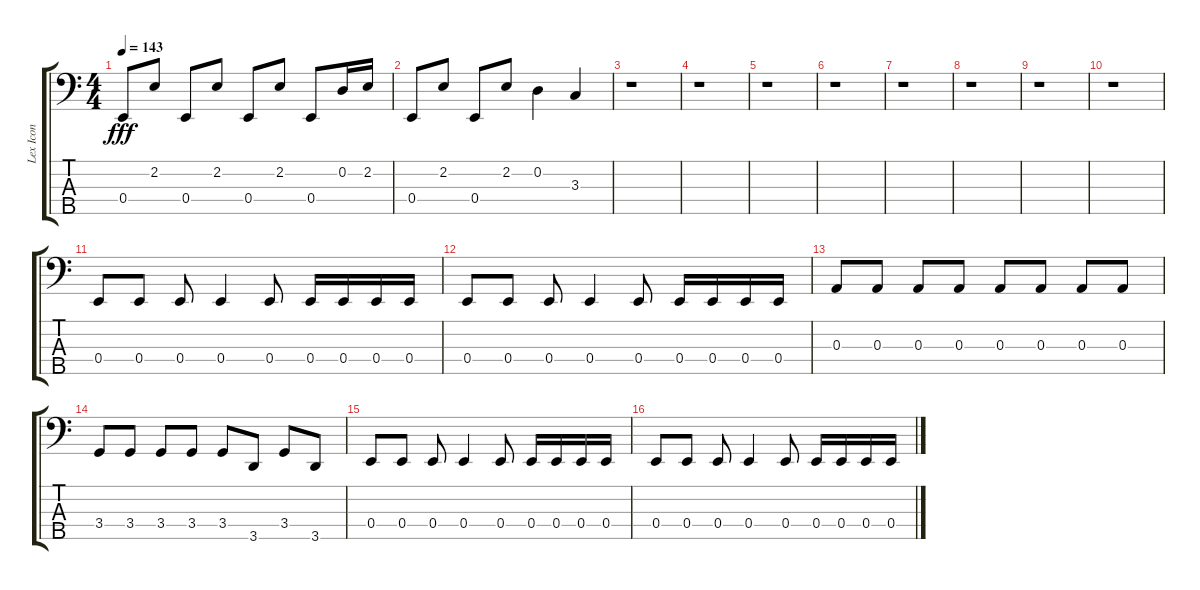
\track ("Lex Icon" "Lex Icon") {instrument electricbassfinger}
\staff {score tabs}
\tuning (G2 D2 A1 E1 B0) {hide}
\ts (4 4)
\tempo 143
\clef f4
\ks c
0.4.8{dy fff} 2.2.8 0.4.8 2.2.8 0.4.8 2.2.8 0.4.8 0.2.16 2.2.16 |
0.4.8 2.2.8 0.4.8 2.2.8 0.2.4 3.3.4 |
r.1 |
r.1 |
r.1 |
r.1 |
r.1 |
r.1 |
r.1 |
r.1 |
0.4.8 0.4.8 0.4.8 0.4.4 0.4.8 0.4.16 0.4.16 0.4.16 0.4.16 |
0.4.8 0.4.8 0.4.8 0.4.4 0.4.8 0.4.16 0.4.16 0.4.16 0.4.16 |
0.3.8 0.3.8 0.3.8 0.3.8 0.3.8 0.3.8 0.3.8 0.3.8 |
3.4.8 3.4.8 3.4.8 3.4.8 3.4.8 3.5.8 3.4.8 3.5.8 |
0.4.8 0.4.8 0.4.8 0.4.4 0.4.8 0.4.16 0.4.16 0.4.16 0.4.16 |
0.4.8 0.4.8 0.4.8 0.4.4 0.4.8 0.4.16 0.4.16 0.4.16 0.4.16
